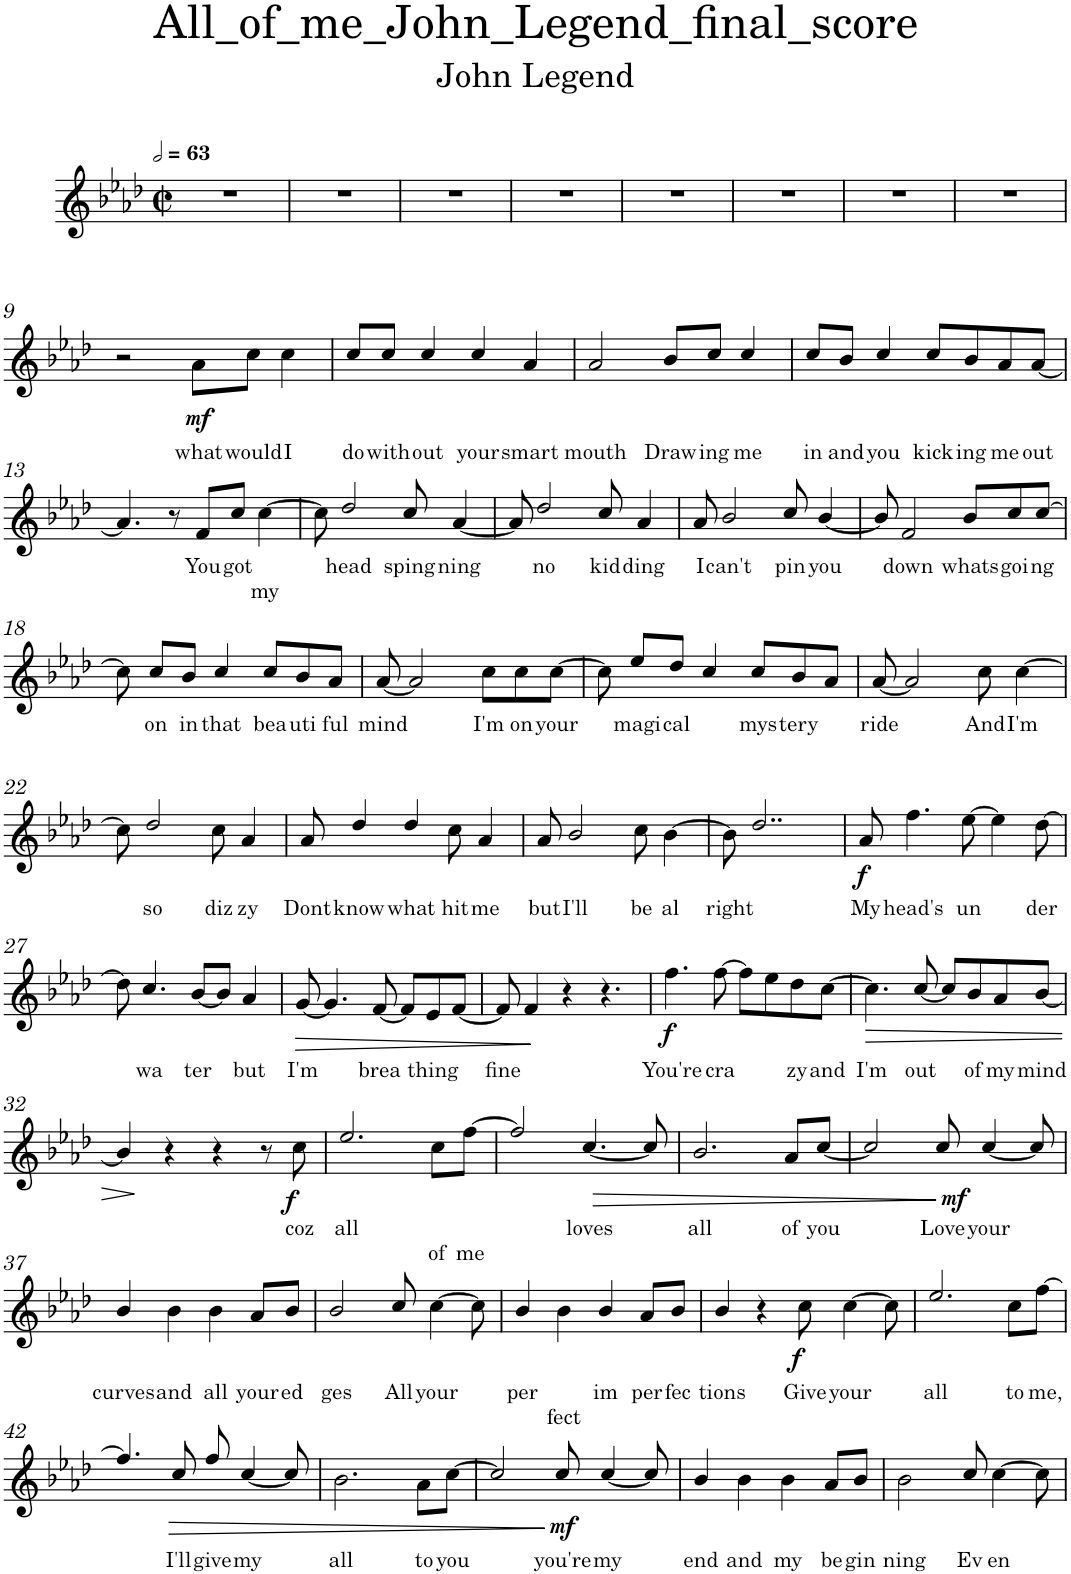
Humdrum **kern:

**kern	**text	**text	**dynam
*part1	*part1	*part1	*part1
*staff1	*staff1	*staff1	*staff1
*I"Piano	*	*	*
*I'Pno.	*	*	*
*clefG2	*	*	*
*k[b-e-a-d-]	*	*	*
*M2/2	*	*	*
*met(c|)	*	*	*
*MM126	*	*	*
=1	=1	=1	=1
1r	.	.	.
=2	=2	=2	=2
1r	.	.	.
=3	=3	=3	=3
1r	.	.	.
=4	=4	=4	=4
1r	.	.	.
=5	=5	=5	=5
1r	.	.	.
=6	=6	=6	=6
1r	.	.	.
=7	=7	=7	=7
1r	.	.	.
=8	=8	=8	=8
1r	.	.	.
!!LO:LB:g=z
=9	=9	=9	=9
2r	.	.	.
!	!LO:LY:b	!	!LO:DY:b
8a-\L	what	.	mf
!	!LO:LY:b	!	!
8cc\J	would	.	.
!	!LO:LY:b	!	!
4cc\	I	.	.
=10	=10	=10	=10
!	!LO:LY:b	!	!
8cc/L	do	.	.
!	!LO:LY:b	!	!
8cc/J	with	.	.
!	!LO:LY:b	!	!
4cc/	out	.	.
!	!LO:LY:b	!	!
4cc/	your	.	.
!	!LO:LY:b	!	!
4a-/	smart	.	.
=11	=11	=11	=11
!	!LO:LY:b	!	!
2a-/	mouth	.	.
!	!LO:LY:b	!	!
8b-/L	Draw	.	.
!	!LO:LY:b	!	!
8cc/J	ing	.	.
!	!LO:LY:b	!	!
4cc/	me	.	.
=12	=12	=12	=12
!	!LO:LY:b	!	!
8cc/L	in	.	.
!	!LO:LY:b	!	!
8b-/J	and	.	.
!	!LO:LY:b	!	!
4cc/	you	.	.
!	!LO:LY:b	!	!
8cc/L	kick	.	.
!	!LO:LY:b	!	!
8b-/	ing	.	.
!	!LO:LY:b	!	!
8a-/	me	.	.
!	!LO:LY:b	!	!
[8a-/J	out	.	.
!!LO:LB:g=z
=13	=13	=13	=13
4.a-/]	.	.	.
8r	.	.	.
!	!LO:LY:b	!	!
8f/L	You	.	.
!	!LO:LY:b	!	!
8cc/J	got	.	.
!	!	!LO:LY:b	!
[4cc\	.	my	.
=14	=14	=14	=14
8cc\]	.	.	.
!	!LO:LY:b	!	!
2dd-/	head	.	.
!	!LO:LY:b	!	!
8cc/	sping	.	.
!	!LO:LY:b	!	!
[4a-/	ning	.	.
=15	=15	=15	=15
8a-/]	.	.	.
!	!LO:LY:b	!	!
2dd-/	no	.	.
!	!LO:LY:b	!	!
8cc/	kid	.	.
!	!LO:LY:b	!	!
4a-/	ding	.	.
=16	=16	=16	=16
!	!LO:LY:b	!	!
8a-/	I	.	.
!	!LO:LY:b	!	!
2b-/	can't	.	.
!	!LO:LY:b	!	!
8cc/	pin	.	.
!	!LO:LY:b	!	!
[4b-/	you	.	.
=17	=17	=17	=17
8b-/]	.	.	.
!	!LO:LY:b	!	!
2f/	down	.	.
!	!LO:LY:b	!	!
8b-/L	whats	.	.
!	!LO:LY:b	!	!
8cc/	goi	.	.
!	!LO:LY:b	!	!
[8cc/J	ng	.	.
!!LO:LB:g=z
=18	=18	=18	=18
8cc\]	.	.	.
!	!LO:LY:b	!	!
8cc/L	on	.	.
!	!LO:LY:b	!	!
8b-/J	in	.	.
!	!LO:LY:b	!	!
4cc/	that	.	.
!	!LO:LY:b	!	!
8cc/L	bea	.	.
!	!LO:LY:b	!	!
8b-/	uti	.	.
!	!LO:LY:b	!	!
8a-/J	ful	.	.
=19	=19	=19	=19
!	!LO:LY:b	!	!
[8a-/	mind	.	.
2a-/]	.	.	.
!	!LO:LY:b	!	!
8cc\L	I'm	.	.
!	!LO:LY:b	!	!
8cc\	on	.	.
!	!LO:LY:b	!	!
[8cc\J	your	.	.
=20	=20	=20	=20
8cc\]	.	.	.
!	!LO:LY:b	!	!
8ee-/L	magi	.	.
!	!LO:LY:b	!	!
8dd-/J	cal	.	.
4cc/	.	.	.
!	!LO:LY:b	!	!
8cc/L	mys	.	.
!	!LO:LY:b	!	!
8b-/	tery	.	.
8a-/J	.	.	.
=21	=21	=21	=21
!	!LO:LY:b	!	!
[8a-/	ride	.	.
2a-/]	.	.	.
!	!LO:LY:b	!	!
8cc\	And	.	.
!	!LO:LY:b	!	!
[4cc\	I'm	.	.
!!LO:LB:g=z
=22	=22	=22	=22
8cc\]	.	.	.
!	!LO:LY:b	!	!
2dd-/	so	.	.
!	!LO:LY:b	!	!
8cc\	diz	.	.
!	!LO:LY:b	!	!
4a-/	zy	.	.
=23	=23	=23	=23
!	!LO:LY:b	!	!
8a-/	Dont	.	.
!	!LO:LY:b	!	!
4dd-/	know	.	.
!	!LO:LY:b	!	!
4dd-/	what	.	.
!	!LO:LY:b	!	!
8cc\	hit	.	.
!	!LO:LY:b	!	!
4a-/	me	.	.
=24	=24	=24	=24
!	!LO:LY:b	!	!
8a-/	but	.	.
!	!LO:LY:b	!	!
2b-/	I'll	.	.
!	!LO:LY:b	!	!
8cc\	be	.	.
!	!LO:LY:b	!	!
[4b-\	al	.	.
=25	=25	=25	=25
!	!LO:LY:b	!	!
8b-\]	right	.	.
2..dd-/	.	.	.
=26	=26	=26	=26
!	!LO:LY:b	!	!LO:DY:b
8a-/	My	.	f
!	!LO:LY:b	!	!
4.ff\	head's	.	.
!	!LO:LY:b	!	!
[8ee-\	un	.	.
4ee-\]	.	.	.
!	!LO:LY:b	!	!
[8dd-\	der	.	.
!!LO:LB:g=z
=27	=27	=27	=27
8dd-\]	.	.	.
!	!LO:LY:b	!	!
4.cc/	wa	.	.
!	!LO:LY:b	!	!
[8b-/L	ter	.	.
8b-/J]	.	.	.
!	!LO:LY:b	!	!
4a-/	but	.	.
=28	=28	=28	=28
!	!LO:LY:b	!	!LO:HP:b
[8g/	I'm	.	>
4.g/]	.	.	.
!	!LO:LY:b	!	!
[8f/	brea	.	.
8f/L]	.	.	.
!	!LO:LY:b	!	!
8e-/	thing	.	.
[8f/J	.	.	.
=29	=29	=29	=29
!	!LO:LY:b	!	!
8f/]	fine	.	.
4f/	.	.	.
4r	.	.	]
4.r	.	.	.
=30	=30	=30	=30
!	!LO:LY:b	!	!LO:DY:b
4.ff\	You're	.	f
!	!LO:LY:b	!	!
[8ff\	cra	.	.
8ff\L]	.	.	.
8ee-\	.	.	.
!	!LO:LY:b	!	!
8dd-\	zy	.	.
!	!LO:LY:b	!	!
[8cc\J	and	.	.
=31	=31	=31	=31
!	!LO:LY:b	!	!LO:HP:b
4.cc\]	I'm	.	>
!	!LO:LY:b	!	!
[8cc/	out	.	.
8cc/L]	.	.	.
!	!LO:LY:b	!	!
8b-/	of	.	.
!	!LO:LY:b	!	!
8a-/	my	.	.
!	!LO:LY:b	!	!
[8b-/J	mind	.	.
!!LO:LB:g=z
=32	=32	=32	=32
4b-/]	.	.	.
4r	.	.	]
4r	.	.	.
8r	.	.	.
!	!LO:LY:b	!	!LO:DY:b
8cc\	coz	.	f
=33	=33	=33	=33
!	!LO:LY:b	!	!
2.ee-/	all	.	.
!	!	!LO:LY:b	!
8cc\L	.	of	.
!	!	!LO:LY:b	!
[8ff\J	.	me	.
=34	=34	=34	=34
2ff/]	.	.	.
!	!LO:LY:b	!	!LO:HP:b
[4.cc/	loves	.	>
8cc/]	.	.	.
=35	=35	=35	=35
!	!LO:LY:b	!	!
2.b-/	all	.	.
!	!LO:LY:b	!	!
8a-/L	of	.	.
!	!LO:LY:b	!	!
[8cc/J	you	.	.
=36	=36	=36	=36
2cc/]	.	.	.
!	!LO:LY:b	!	!LO:DY:n=1:b
8cc/	Love	.	] mf
!	!LO:LY:b	!	!
[4cc/	your	.	.
8cc/]	.	.	.
!!LO:LB:g=z
=37	=37	=37	=37
!	!LO:LY:b	!	!
4b-/	curves	.	.
!	!LO:LY:b	!	!
4b-\	and	.	.
!	!LO:LY:b	!	!
4b-\	all	.	.
!	!LO:LY:b	!	!
8a-/L	your	.	.
!	!LO:LY:b	!	!
8b-/J	ed	.	.
=38	=38	=38	=38
!	!LO:LY:b	!	!
2b-/	ges	.	.
!	!LO:LY:b	!	!
8cc/	All	.	.
!	!LO:LY:b	!	!
[4cc\	your	.	.
8cc\]	.	.	.
=39	=39	=39	=39
!	!LO:LY:b	!	!
4b-/	per	.	.
!	!	!LO:LY:b	!
4b-\	.	fect	.
!	!LO:LY:b	!	!
4b-/	im	.	.
!	!LO:LY:b	!	!
8a-/L	per	.	.
!	!LO:LY:b	!	!
8b-/J	fec	.	.
=40	=40	=40	=40
!	!LO:LY:b	!	!
4b-/	tions	.	.
4r	.	.	.
!	!LO:LY:b	!	!LO:DY:b
8cc\	Give	.	f
!	!LO:LY:b	!	!
[4cc\	your	.	.
8cc\]	.	.	.
=41	=41	=41	=41
!	!LO:LY:b	!	!
2.ee-/	all	.	.
!	!LO:LY:b	!	!
8cc\L	to	.	.
!	!LO:LY:b	!	!
[8ff\J	me,	.	.
!!LO:LB:g=z
=42	=42	=42	=42
4.ff/]	.	.	.
!	!LO:LY:b	!	!LO:HP:b
8cc/	I'll	.	>
!	!LO:LY:b	!	!
8ff/	give	.	.
!	!LO:LY:b	!	!
[4cc/	my	.	.
8cc/]	.	.	.
=43	=43	=43	=43
!	!LO:LY:b	!	!
2.b-\	all	.	.
!	!LO:LY:b	!	!
8a-\L	to	.	.
!	!LO:LY:b	!	!
[8cc\J	you	.	.
=44	=44	=44	=44
2cc/]	.	.	.
!	!LO:LY:b	!	!LO:DY:n=1:b
8cc/	you're	.	] mf
!	!LO:LY:b	!	!
[4cc/	my	.	.
8cc/]	.	.	.
=45	=45	=45	=45
!	!LO:LY:b	!	!
4b-/	end	.	.
!	!LO:LY:b	!	!
4b-\	and	.	.
!	!LO:LY:b	!	!
4b-\	my	.	.
!	!LO:LY:b	!	!
8a-/L	be	.	.
!	!LO:LY:b	!	!
8b-/J	gin	.	.
=46	=46	=46	=46
!	!LO:LY:b	!	!
2b-\	ning	.	.
!	!LO:LY:b	!	!
8cc/	Ev	.	.
!	!LO:LY:b	!	!
[4cc\	en	.	.
8cc\]	.	.	.
=	=	=	=
*-	*-	*-	*-
